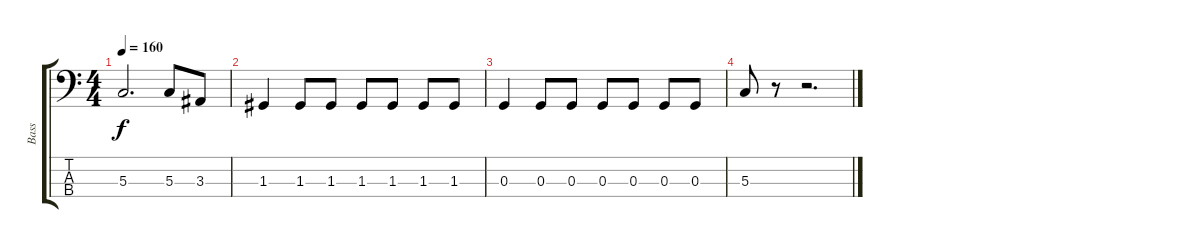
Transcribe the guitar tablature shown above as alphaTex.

\track ("Bass" "Bass") {instrument electricbassfinger}
\staff {score tabs}
\tuning (F2 C2 G1 D1) {hide}
\ts (4 4)
\tempo 160
\clef f4
\ks c
5.3.2{d dy f} 5.3.8 3.3.8 |
1.3.4 1.3.8 1.3.8 1.3.8 1.3.8 1.3.8 1.3.8 |
0.3.4 0.3.8 0.3.8 0.3.8 0.3.8 0.3.8 0.3.8 |
5.3.8 r.8 r.2{d}
